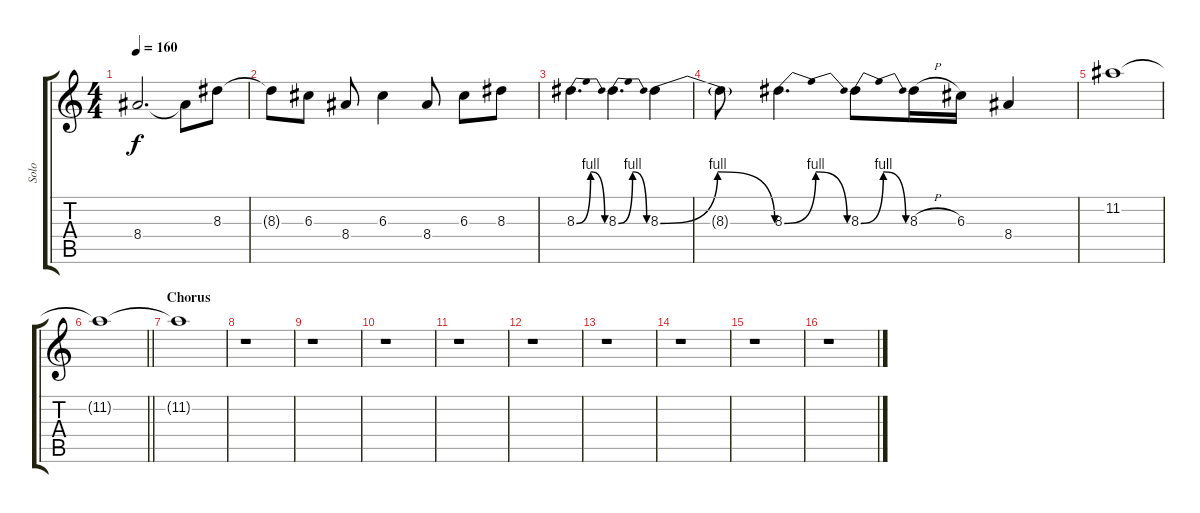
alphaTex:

\track ("Solo" "Solo") {instrument overdrivenguitar}
\staff {score tabs}
\tuning (E4 B3 G3 D3 A2 D2) {hide}
\ts (4 4)
\tempo 160
\clef g2
\ks c
8.4{t}.2{d dy f} 8.4{t}.8 8.3.8 |
8.3{t}.8 6.3.8 8.4.8 6.3.4 8.4.8 6.3.8 8.3.8 |
8.3{be (bendrelease 0 0 15 4 45 4 60 0)}.4{d} 8.3{be (bendrelease 0 0 15 4 45 4 60 0)}.4{d} 8.3{be (bendrelease 0 0 15 4 45 4 60 0)}.4 |
8.3{t}.8 8.3{be (bendrelease 0 0 15 4 45 4 60 0)}.4{d} 8.3{be (bendrelease 0 0 15 4 45 4 60 0)}.8 8.3{h}.16 6.3.16 8.4.4 |
11.2.1 |
\barLineRight lightlight
11.2{t}.1 |
\section ("" "Chorus")
11.2{t}.1 |
r.1 |
r.1 |
r.1 |
r.1 |
r.1 |
r.1 |
r.1 |
r.1 |
r.1
